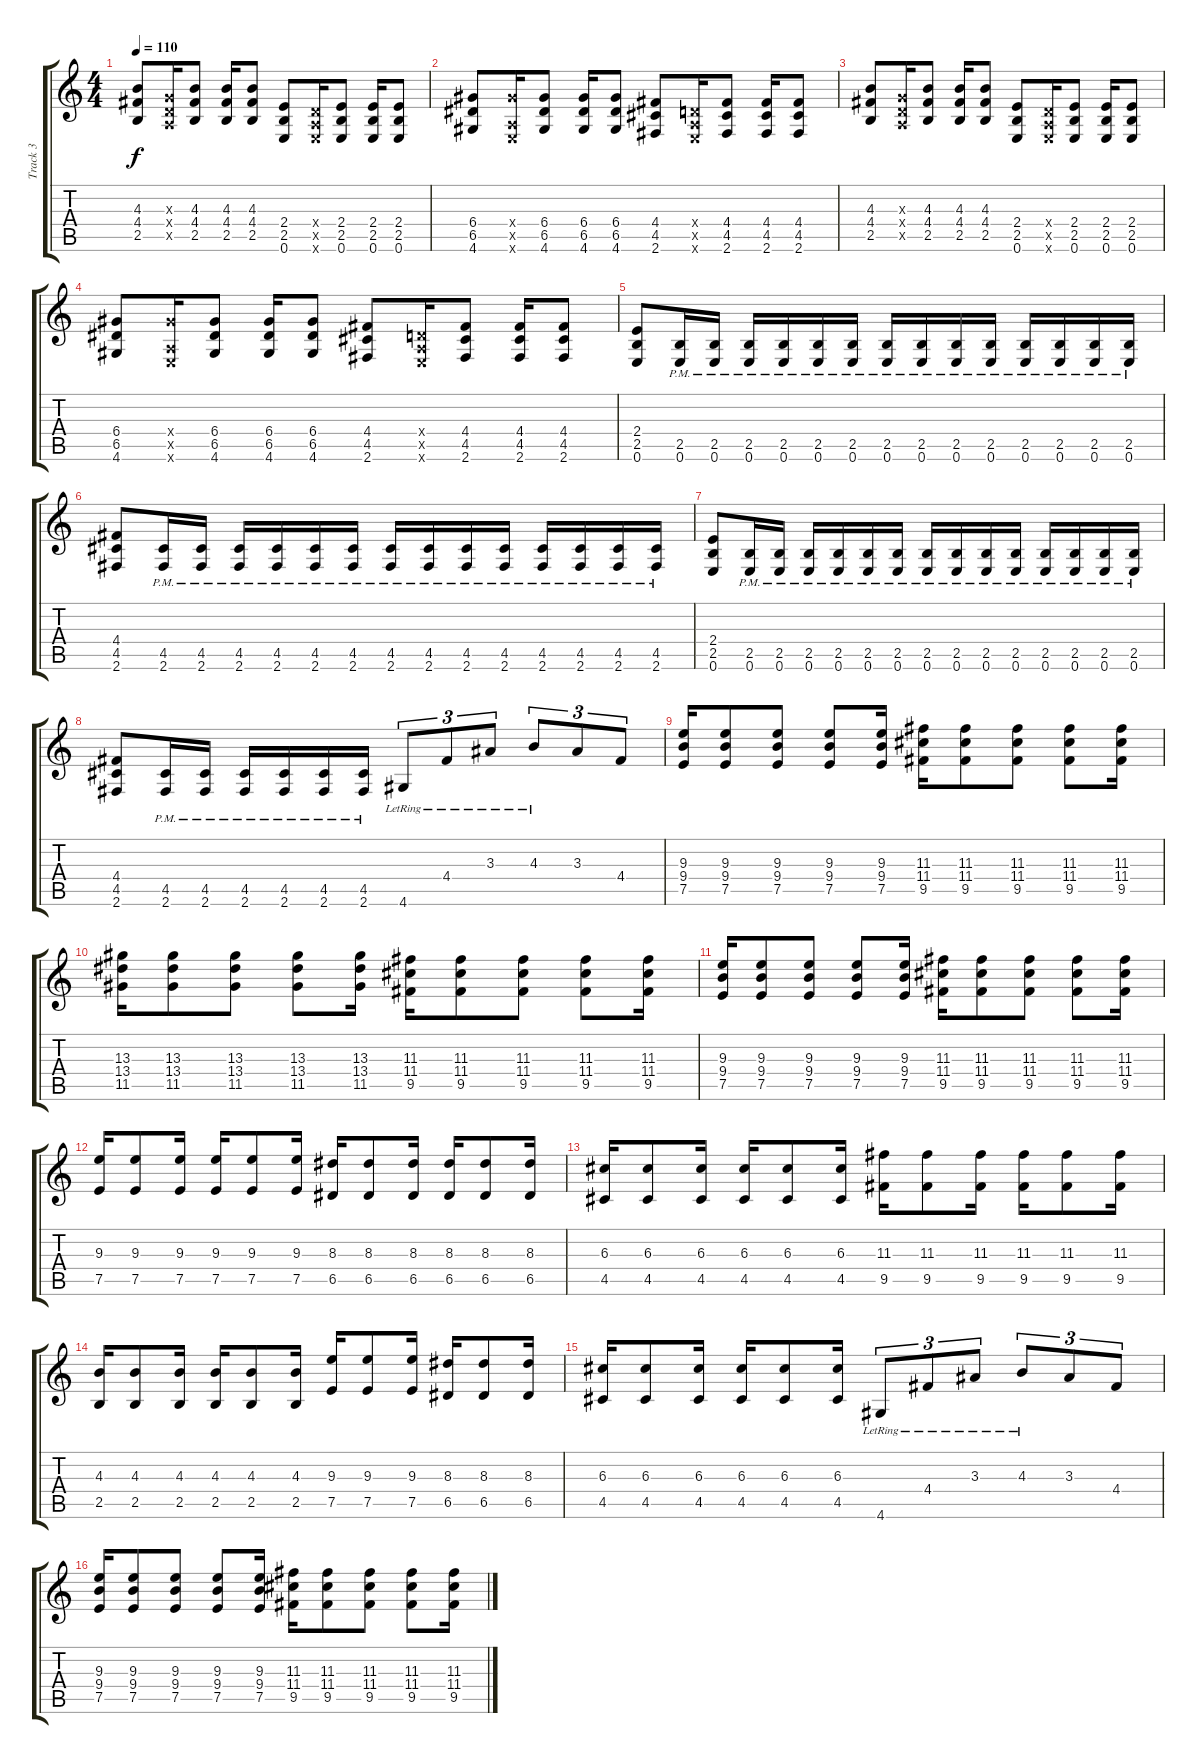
\track ("Track 3" "Track 3") {instrument distortionguitar}
\staff {score tabs}
\tuning (E4 B3 G3 D3 A2 E2) {hide}
\ts (4 4)
\tempo 110
\clef g2
\ks c
(4.3 4.4 2.5).8{dy f} (0.3{x} 0.4{x} 0.5{x}).16 (4.3 4.4 2.5).8 (4.3 4.4 2.5).16 (4.3 4.4 2.5).8 (2.4 2.5 0.6).8 (0.4{x} 0.5{x} 0.6{x}).16 (2.4 2.5 0.6).8 (2.4 2.5 0.6).16 (2.4 2.5 0.6).8 |
(6.4 6.5 4.6).8 (6.4{x} 0.5{x} 0.6{x}).16 (6.4 6.5 4.6).8 (6.4 6.5 4.6).16 (6.4 6.5 4.6).8 (4.4 4.5 2.6).8 (0.4{x} 0.5{x} 0.6{x}).16 (4.4 4.5 2.6).8 (4.4 4.5 2.6).16 (4.4 4.5 2.6).8 |
(4.3 4.4 2.5).8 (0.3{x} 0.4{x} 0.5{x}).16 (4.3 4.4 2.5).8 (4.3 4.4 2.5).16 (4.3 4.4 2.5).8 (2.4 2.5 0.6).8 (0.4{x} 0.5{x} 0.6{x}).16 (2.4 2.5 0.6).8 (2.4 2.5 0.6).16 (2.4 2.5 0.6).8 |
(6.4 6.5 4.6).8 (6.4{x} 0.5{x} 0.6{x}).16 (6.4 6.5 4.6).8 (6.4 6.5 4.6).16 (6.4 6.5 4.6).8 (4.4 4.5 2.6).8 (0.4{x} 0.5{x} 0.6{x}).16 (4.4 4.5 2.6).8 (4.4 4.5 2.6).16 (4.4 4.5 2.6).8 |
(2.4 2.5 0.6).8 (2.5{pm} 0.6{pm}).16 (2.5{pm} 0.6{pm}).16 (2.5{pm} 0.6{pm}).16 (2.5{pm} 0.6{pm}).16 (2.5{pm} 0.6{pm}).16 (2.5{pm} 0.6{pm}).16 (2.5{pm} 0.6{pm}).16 (2.5{pm} 0.6{pm}).16 (2.5{pm} 0.6{pm}).16 (2.5{pm} 0.6{pm}).16 (2.5{pm} 0.6{pm}).16 (2.5{pm} 0.6{pm}).16 (2.5{pm} 0.6{pm}).16 (2.5{pm} 0.6{pm}).16 |
(4.4 4.5 2.6).8 (4.5{pm} 2.6{pm}).16 (4.5{pm} 2.6{pm}).16 (4.5{pm} 2.6{pm}).16 (4.5{pm} 2.6{pm}).16 (4.5{pm} 2.6{pm}).16 (4.5{pm} 2.6{pm}).16 (4.5{pm} 2.6{pm}).16 (4.5{pm} 2.6{pm}).16 (4.5{pm} 2.6{pm}).16 (4.5{pm} 2.6{pm}).16 (4.5{pm} 2.6{pm}).16 (4.5{pm} 2.6{pm}).16 (4.5{pm} 2.6{pm}).16 (4.5{pm} 2.6{pm}).16 |
(2.4 2.5 0.6).8 (2.5{pm} 0.6{pm}).16 (2.5{pm} 0.6{pm}).16 (2.5{pm} 0.6{pm}).16 (2.5{pm} 0.6{pm}).16 (2.5{pm} 0.6{pm}).16 (2.5{pm} 0.6{pm}).16 (2.5{pm} 0.6{pm}).16 (2.5{pm} 0.6{pm}).16 (2.5{pm} 0.6{pm}).16 (2.5{pm} 0.6{pm}).16 (2.5{pm} 0.6{pm}).16 (2.5{pm} 0.6{pm}).16 (2.5{pm} 0.6{pm}).16 (2.5{pm} 0.6{pm}).16 |
(4.4 4.5 2.6).8 (4.5{pm} 2.6{pm}).16 (4.5{pm} 2.6{pm}).16 (4.5{pm} 2.6{pm}).16 (4.5{pm} 2.6{pm}).16 (4.5{pm} 2.6{pm}).16 (4.5{pm} 2.6{pm}).16 4.6{lr}.8{tu (3 2)} 4.4{lr}.8{tu (3 2)} 3.3{lr}.8{tu (3 2)} 4.3{lr}.8{tu (3 2)} 3.3.8{tu (3 2)} 4.4.8{tu (3 2)} |
(9.3 9.4 7.5).16 (9.3 9.4 7.5).8 (9.3 9.4 7.5).8 (9.3 9.4 7.5).8 (9.3 9.4 7.5).16 (11.3 11.4 9.5).16 (11.3 11.4 9.5).8 (11.3 11.4 9.5).8 (11.3 11.4 9.5).8 (11.3 11.4 9.5).16 |
(13.3 13.4 11.5).16 (13.3 13.4 11.5).8 (13.3 13.4 11.5).8 (13.3 13.4 11.5).8 (13.3 13.4 11.5).16 (11.3 11.4 9.5).16 (11.3 11.4 9.5).8 (11.3 11.4 9.5).8 (11.3 11.4 9.5).8 (11.3 11.4 9.5).16 |
(9.3 9.4 7.5).16 (9.3 9.4 7.5).8 (9.3 9.4 7.5).8 (9.3 9.4 7.5).8 (9.3 9.4 7.5).16 (11.3 11.4 9.5).16 (11.3 11.4 9.5).8 (11.3 11.4 9.5).8 (11.3 11.4 9.5).8 (11.3 11.4 9.5).16 |
(9.3 7.5).16 (9.3 7.5).8 (9.3 7.5).16 (9.3 7.5).16 (9.3 7.5).8 (9.3 7.5).16 (8.3 6.5).16 (8.3 6.5).8 (8.3 6.5).16 (8.3 6.5).16 (8.3 6.5).8 (8.3 6.5).16 |
(6.3 4.5).16 (6.3 4.5).8 (6.3 4.5).16 (6.3 4.5).16 (6.3 4.5).8 (6.3 4.5).16 (11.3 9.5).16 (11.3 9.5).8 (11.3 9.5).16 (11.3 9.5).16 (11.3 9.5).8 (11.3 9.5).16 |
(4.3 2.5).16 (4.3 2.5).8 (4.3 2.5).16 (4.3 2.5).16 (4.3 2.5).8 (4.3 2.5).16 (9.3 7.5).16 (9.3 7.5).8 (9.3 7.5).16 (8.3 6.5).16 (8.3 6.5).8 (8.3 6.5).16 |
(6.3 4.5).16 (6.3 4.5).8 (6.3 4.5).16 (6.3 4.5).16 (6.3 4.5).8 (6.3 4.5).16 4.6{lr}.8{tu (3 2)} 4.4{lr}.8{tu (3 2)} 3.3{lr}.8{tu (3 2)} 4.3{lr}.8{tu (3 2)} 3.3.8{tu (3 2)} 4.4.8{tu (3 2)} |
(9.3 9.4 7.5).16 (9.3 9.4 7.5).8 (9.3 9.4 7.5).8 (9.3 9.4 7.5).8 (9.3 9.4 7.5).16 (11.3 11.4 9.5).16 (11.3 11.4 9.5).8 (11.3 11.4 9.5).8 (11.3 11.4 9.5).8 (11.3 11.4 9.5).16
